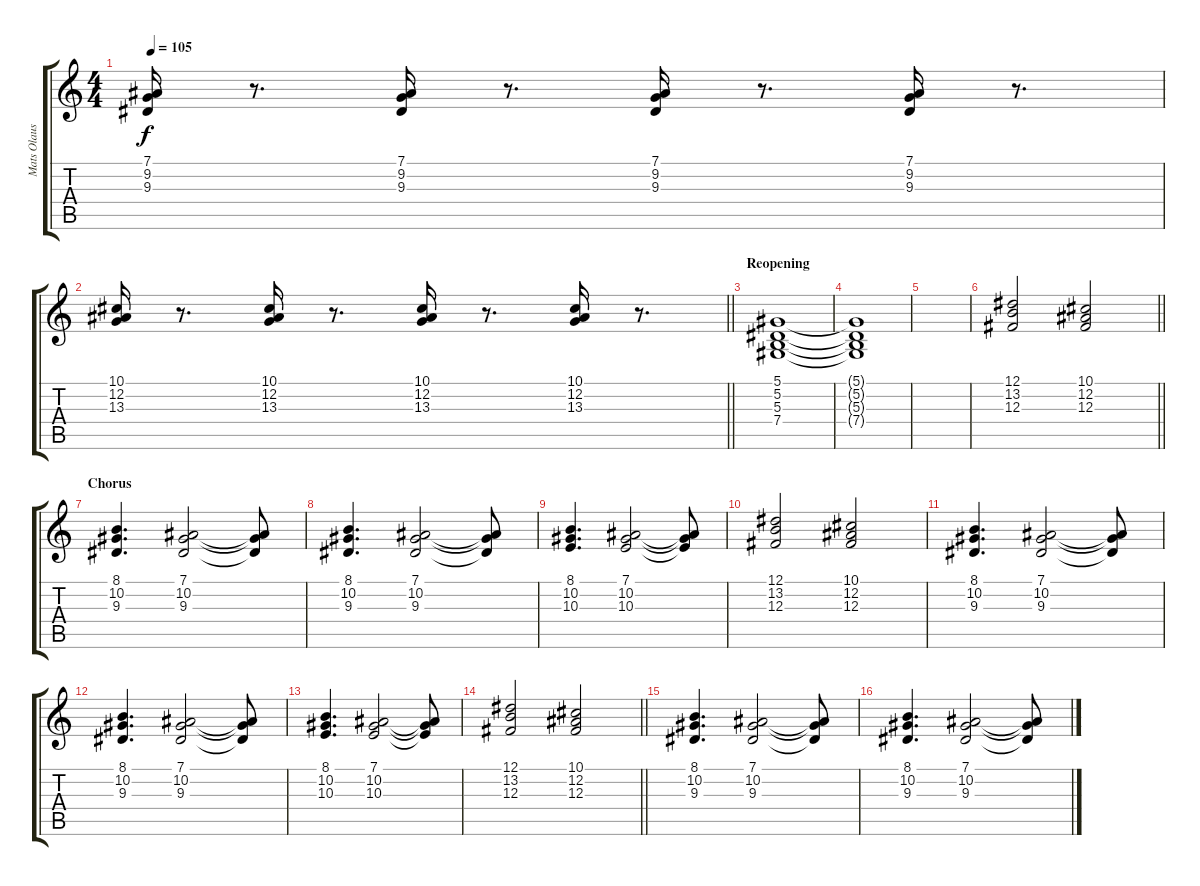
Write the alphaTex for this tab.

\track ("Mats Olausson" "Mats Olaus") {instrument stringensemble1}
\staff {score tabs}
\tuning (Eb4 Bb3 Gb3 Db3 Ab2 Eb2) {hide}
\ts (4 4)
\tempo 105
\clef g2
\ks c
(7.1 9.2 9.3).16{dy f} r.8{d} (7.1 9.2 9.3).16 r.8{d} (7.1 9.2 9.3).16 r.8{d} (7.1 9.2 9.3).16 r.8{d} |
\barLineRight lightlight
(10.1 12.2 13.3).16 r.8{d} (10.1 12.2 13.3).16 r.8{d} (10.1 12.2 13.3).16 r.8{d} (10.1 12.2 13.3).16 r.8{d} |
\section ("" "Reopening")
(5.1 5.2 5.3 7.4).1 |
(5.1{t} 5.2{t} 5.3{t} 7.4{t}).1 |
|
\barLineRight lightlight
(12.1 13.2 12.3).2 (10.1 12.2 12.3).2 |
\section ("" "Chorus")
(8.1 10.2 9.3).4{d} (7.1 10.2 9.3).2 (7.1{t} 10.2{t} 9.3{t}).8 |
(8.1 10.2 9.3).4{d} (7.1 10.2 9.3).2 (7.1{t} 10.2{t} 9.3{t}).8 |
(8.1 10.2 10.3).4{d} (7.1 10.2 10.3).2 (7.1{t} 10.2{t} 10.3{t}).8 |
(12.1 13.2 12.3).2 (10.1 12.2 12.3).2 |
(8.1 10.2 9.3).4{d} (7.1 10.2 9.3).2 (7.1{t} 10.2{t} 9.3{t}).8 |
(8.1 10.2 9.3).4{d} (7.1 10.2 9.3).2 (7.1{t} 10.2{t} 9.3{t}).8 |
(8.1 10.2 10.3).4{d} (7.1 10.2 10.3).2 (7.1{t} 10.2{t} 10.3{t}).8 |
\barLineRight lightlight
(12.1 13.2 12.3).2 (10.1 12.2 12.3).2 |
(8.1 10.2 9.3).4{d} (7.1 10.2 9.3).2 (7.1{t} 10.2{t} 9.3{t}).8 |
(8.1 10.2 9.3).4{d} (7.1 10.2 9.3).2 (7.1{t} 10.2{t} 9.3{t}).8
